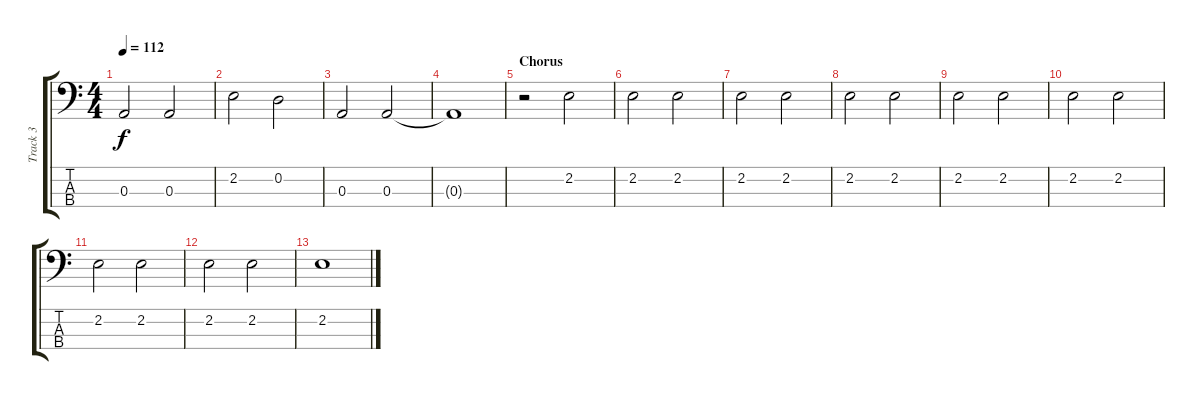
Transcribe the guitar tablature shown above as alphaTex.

\track ("Track 3" "Track 3") {instrument electricbassfinger}
\staff {score tabs}
\tuning (G2 D2 A1 E1) {hide}
\ts (4 4)
\tempo 112
\clef f4
\ks c
0.3.2{dy f} 0.3.2 |
2.2.2 0.2.2 |
0.3.2 0.3.2 |
0.3{t}.1 |
\section ("" "Chorus")
r.2 2.2.2 |
2.2.2 2.2.2 |
2.2.2 2.2.2 |
2.2.2 2.2.2 |
2.2.2 2.2.2 |
2.2.2 2.2.2 |
2.2.2 2.2.2 |
2.2.2 2.2.2 |
2.2.1
